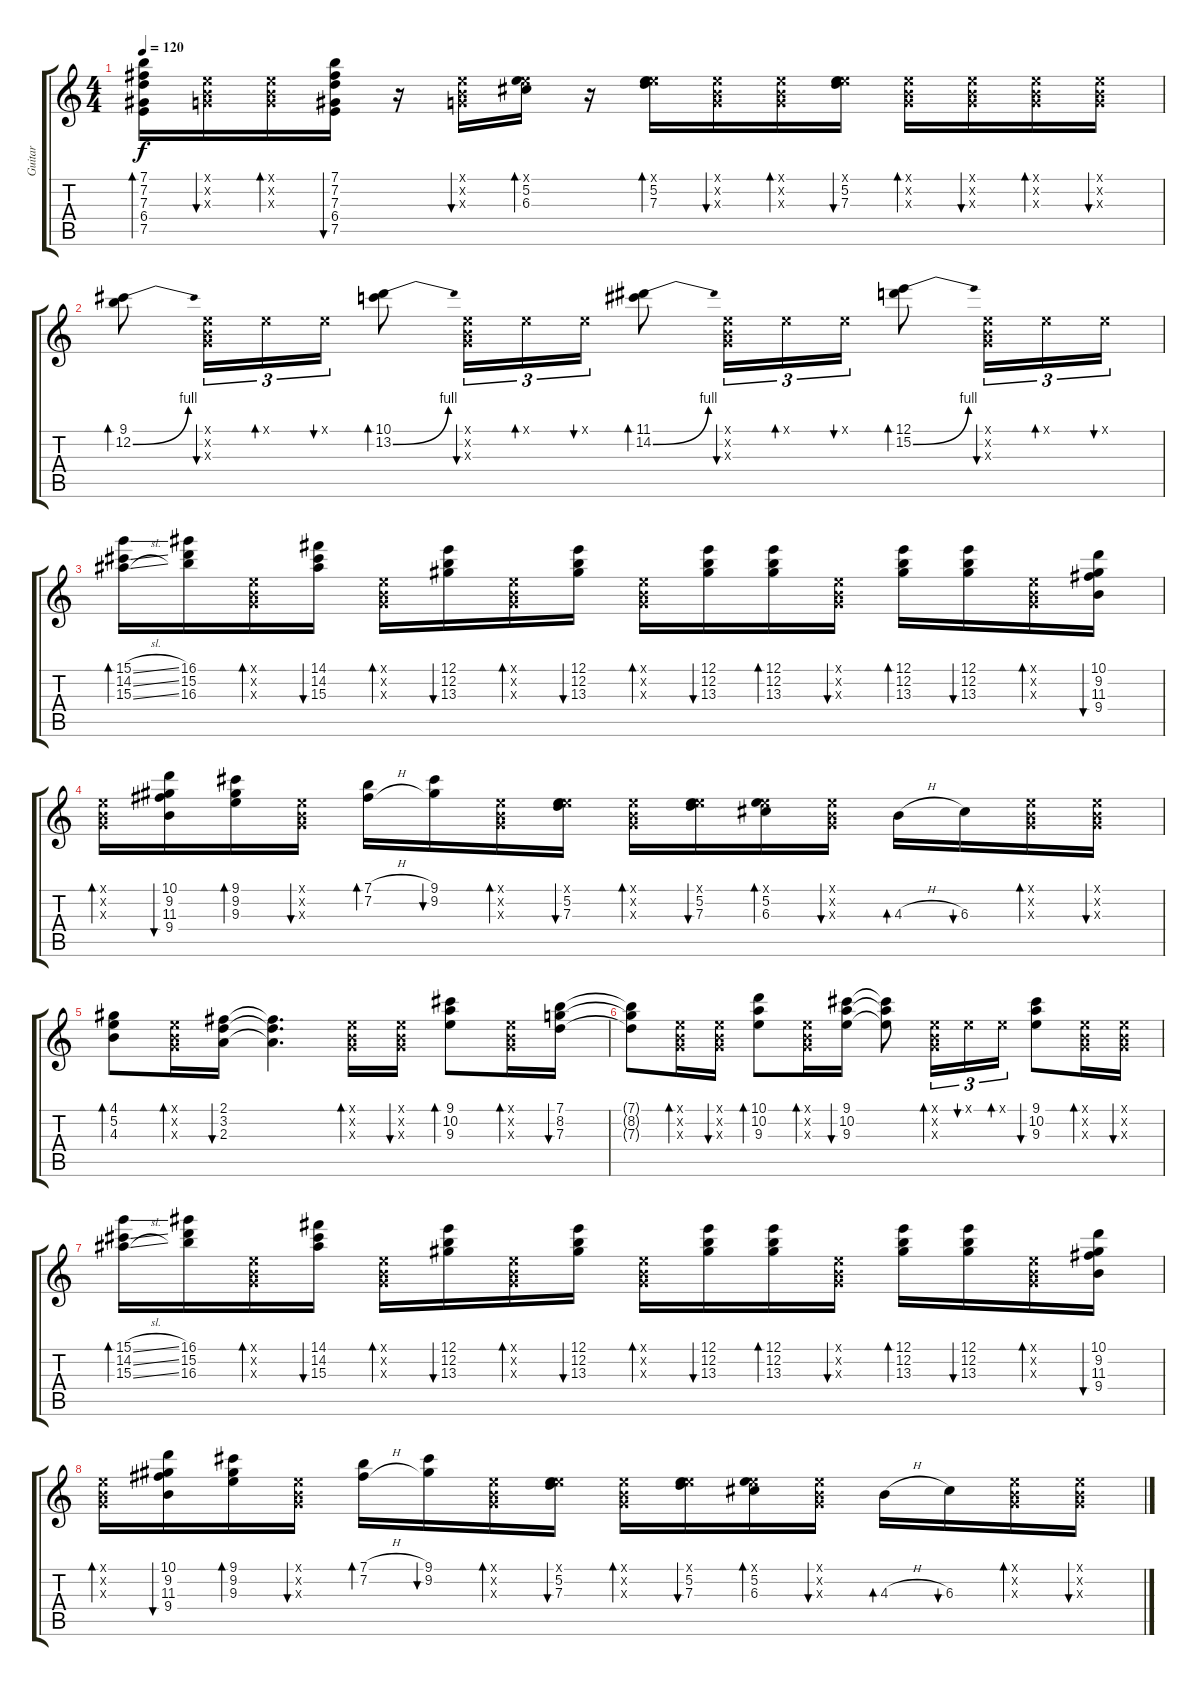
\track ("Guitar" "Guitar") {instrument acousticguitarsteel}
\staff {score tabs}
\tuning (E4 B3 G3 D3 A2 E2) {hide}
\ts (4 4)
\tempo 120
\clef g2
\ks c
(7.1 7.2 7.3 6.4 7.5).16{bd 30 dy f} (0.1{x} 0.2{x} 0.3{x}).16{bu 30} (0.1{x} 0.2{x} 0.3{x}).16{bd 30} (7.1 7.2 7.3 6.4 7.5).16{bu 60} r.16 (0.1{x} 0.2{x} 0.3{x}).16{bu 30} (0.1{x} 5.2 6.3).16{bd 30} r.16 (0.1{x} 5.2 7.3).16{bd 30} (0.1{x} 0.2{x} 0.3{x}).16{bu 30} (0.1{x} 0.2{x} 0.3{x}).16{bd 30} (0.1{x} 5.2 7.3).16{bu 30} (0.1{x} 0.2{x} 0.3{x}).16{bd 30} (0.1{x} 0.2{x} 0.3{x}).16{bu 60} (0.1{x} 0.2{x} 0.3{x}).16{bd 30} (0.1{x} 0.2{x} 0.3{x}).16{bu 60} |
(9.1 12.2{be (bend 0 0 60 4)}).8{bd 60} (0.1{x} 0.2{x} 0.3{x}).16{tu (3 2) bu 60} 0.1{x}.16{tu (3 2) bd 60} 0.1{x}.16{tu (3 2) bu 60} (10.1 13.2{be (bend 0 0 60 4)}).8{bd 60} (0.1{x} 0.2{x} 0.3{x}).16{tu (3 2) bu 60} 0.1{x}.16{tu (3 2) bd 60} 0.1{x}.16{tu (3 2) bu 60} (11.1 14.2{be (bend 0 0 60 4)}).8{bd 60} (0.1{x} 0.2{x} 0.3{x}).16{tu (3 2) bu 60} 0.1{x}.16{tu (3 2) bd 60} 0.1{x}.16{tu (3 2) bu 60} (12.1 15.2{be (bend 0 0 60 4)}).8{bd 60} (0.1{x} 0.2{x} 0.3{x}).16{tu (3 2) bu 60} 0.1{x}.16{tu (3 2) bd 60} 0.1{x}.16{tu (3 2) bu 60} |
(15.1{sl} 14.2{sl} 15.3{sl}).16{bd 60} (16.1 15.2 16.3).16 (0.1{x} 0.2{x} 0.3{x}).16{bd 60} (14.1 14.2 15.3).16{bu 60} (0.1{x} 0.2{x} 0.3{x}).16{bd 60} (12.1 12.2 13.3).16{bu 60} (0.1{x} 0.2{x} 0.3{x}).16{bd 60} (12.1 12.2 13.3).16{bu 60} (0.1{x} 0.2{x} 0.3{x}).16{bd 60} (12.1 12.2 13.3).16{bu 60} (12.1 12.2 13.3).16{bd 60} (0.1{x} 0.2{x} 0.3{x}).16{bu 60} (12.1 12.2 13.3).16{bd 60} (12.1 12.2 13.3).16{bu 60} (0.1{x} 0.2{x} 0.3{x}).16{bd 60} (10.1 9.2 11.3 9.4).16{bu 60} |
(0.1{x} 0.2{x} 0.3{x}).16{bd 60} (10.1 9.2 11.3 9.4).16{bu 60} (9.1 9.2 9.3).16{bd 60} (0.1{x} 0.2{x} 0.3{x}).16{bu 60} (7.1{h} 7.2{h}).16{bd 60} (9.1 9.2).16{bu 60} (0.1{x} 0.2{x} 0.3{x}).16{bd 60} (0.1{x} 5.2 7.3).16{bu 60} (0.1{x} 0.2{x} 0.3{x}).16{bd 60} (0.1{x} 5.2 7.3).16{bu 60} (0.1{x} 5.2 6.3).16{bd 60} (0.1{x} 0.2{x} 0.3{x}).16{bu 60} 4.3{h}.16{bd 60} 6.3.16{bu 60} (0.1{x} 0.2{x} 0.3{x}).16{bd 60} (0.1{x} 0.2{x} 0.3{x}).16{bu 60} |
(4.1 5.2 4.3).8{bd 60} (0.1{x} 0.2{x} 0.3{x}).16{bd 60} (2.1 3.2 2.3).16{bu 60} (2.1{t} 3.2{t} 2.3{t}).4{d} (0.1{x} 0.2{x} 0.3{x}).16{bd 60} (0.1{x} 0.2{x} 0.3{x}).16{bu 60} (9.1 10.2 9.3).8{bd 60} (0.1{x} 0.2{x} 0.3{x}).16{bd 60} (7.1 8.2 7.3).16{bu 60} |
(7.1{t} 8.2{t} 7.3{t}).8 (0.1{x} 0.2{x} 0.3{x}).16{bd 60} (0.1{x} 0.2{x} 0.3{x}).16{bu 60} (10.1 10.2 9.3).8{bd 60} (0.1{x} 0.2{x} 0.3{x}).16{bd 60} (9.1 10.2 9.3).16{bu 60} (9.1{t} 10.2{t} 9.3{t}).8 (0.1{x} 0.2{x} 0.3{x}).16{tu (3 2) bd 60} 0.1{x}.16{tu (3 2) bu 60} 0.1{x}.16{tu (3 2) bd 60} (9.1 10.2 9.3).8{bu 60} (0.1{x} 0.2{x} 0.3{x}).16{bd 60} (0.1{x} 0.2{x} 0.3{x}).16{bu 60} |
(15.1{sl} 14.2{sl} 15.3{sl}).16{bd 60} (16.1 15.2 16.3).16 (0.1{x} 0.2{x} 0.3{x}).16{bd 60} (14.1 14.2 15.3).16{bu 60} (0.1{x} 0.2{x} 0.3{x}).16{bd 60} (12.1 12.2 13.3).16{bu 60} (0.1{x} 0.2{x} 0.3{x}).16{bd 60} (12.1 12.2 13.3).16{bu 60} (0.1{x} 0.2{x} 0.3{x}).16{bd 60} (12.1 12.2 13.3).16{bu 60} (12.1 12.2 13.3).16{bd 60} (0.1{x} 0.2{x} 0.3{x}).16{bu 60} (12.1 12.2 13.3).16{bd 60} (12.1 12.2 13.3).16{bu 60} (0.1{x} 0.2{x} 0.3{x}).16{bd 60} (10.1 9.2 11.3 9.4).16{bu 60} |
(0.1{x} 0.2{x} 0.3{x}).16{bd 60} (10.1 9.2 11.3 9.4).16{bu 60} (9.1 9.2 9.3).16{bd 60} (0.1{x} 0.2{x} 0.3{x}).16{bu 60} (7.1{h} 7.2{h}).16{bd 60} (9.1 9.2).16{bu 60} (0.1{x} 0.2{x} 0.3{x}).16{bd 60} (0.1{x} 5.2 7.3).16{bu 60} (0.1{x} 0.2{x} 0.3{x}).16{bd 60} (0.1{x} 5.2 7.3).16{bu 60} (0.1{x} 5.2 6.3).16{bd 60} (0.1{x} 0.2{x} 0.3{x}).16{bu 60} 4.3{h}.16{bd 60} 6.3.16{bu 60} (0.1{x} 0.2{x} 0.3{x}).16{bd 60} (0.1{x} 0.2{x} 0.3{x}).16{bu 60}
